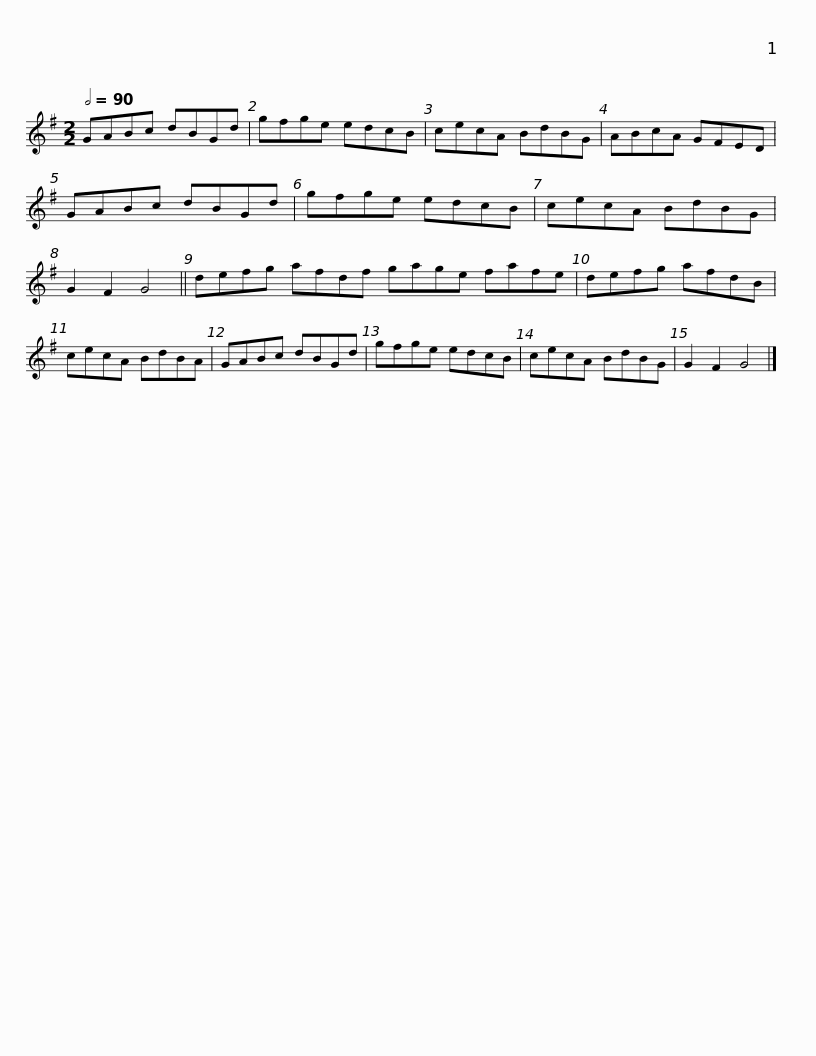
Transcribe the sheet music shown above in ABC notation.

X:1
L:1/8
Q:1/2=90
M:2/2
I:linebreak $
K:G
V:1 treble
V:1
 GABc dBGd | gfge edcB | cecA BdBG | ABcA GFED |$ GABc dBGd | %5
 gfge edcB | cecA BdBG | G2 F2 G4 ||$ defg afdf gage fafe | defg afdB | %10
 cecA BdBA |$ GABc dBGd | gfge edcB | cecA BdBG | G2 F2 G4 |] %15
